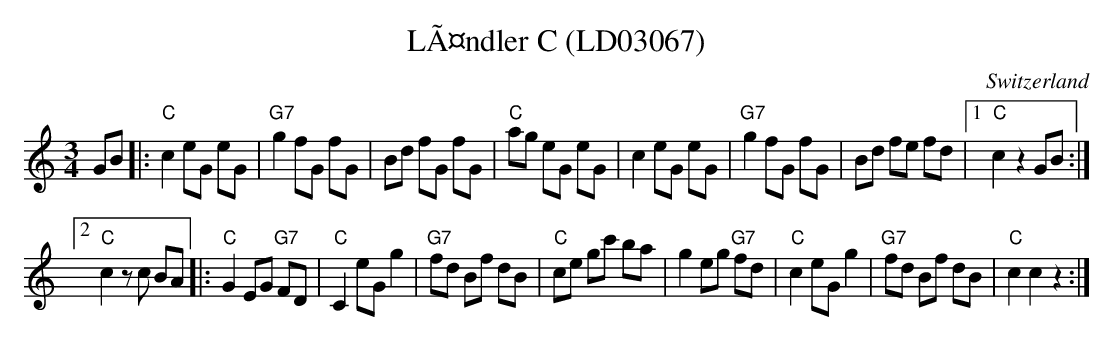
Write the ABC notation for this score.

X:1
T:LÃ¤ndler C (LD03067)
O:Switzerland
M:3/4
L:1/8
K:C %%MIDI gchordon
GB |: "C"c2 eG eG | "G7"g2 fG fG | Bd fG fG | "C"ag eG eG | c2 eG eG | "G7"g2 fG fG | Bd fe fd |1 "C"c2 z2 GB :|2
"C"c2 z c BA |: "C"G2 EG "G7"FD | "C"C2 eG g2 | "G7"fd Bf dB | "C"ce gc' ba | g2 eg "G7"fd | "C"c2 eG g2 | "G7"fd Bf dB | "C"c2 c2 z2 :|
